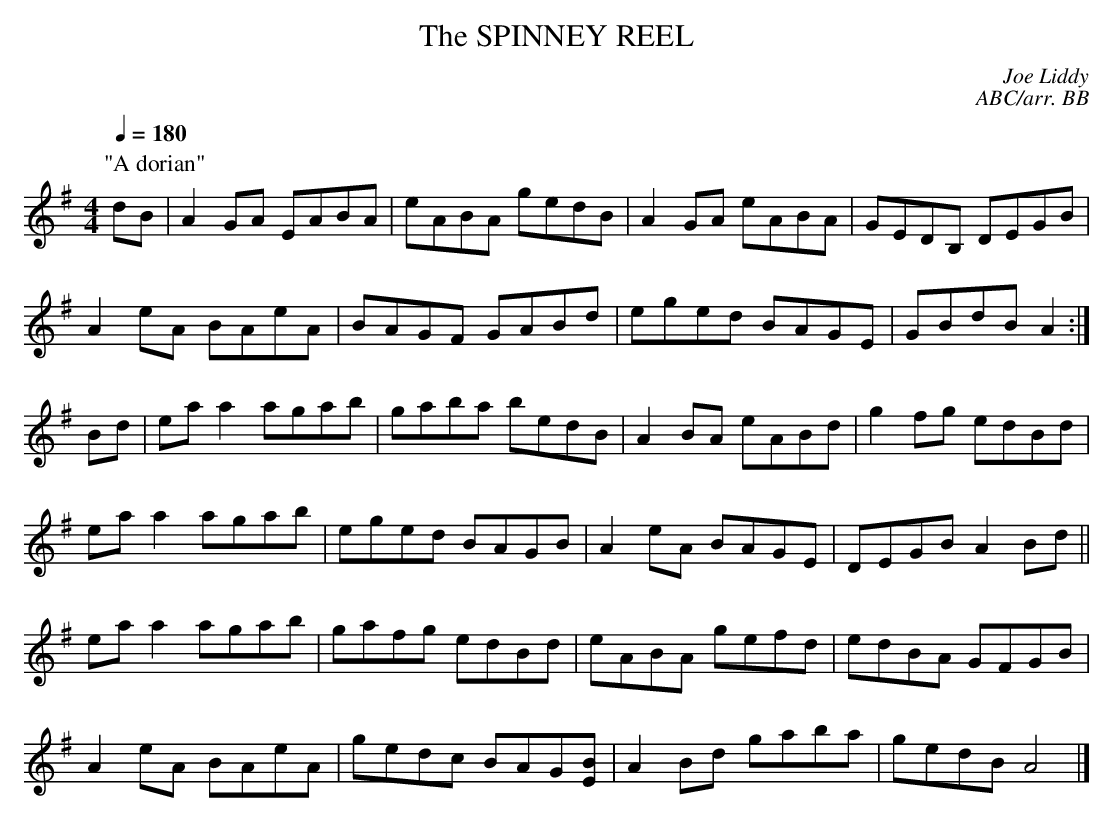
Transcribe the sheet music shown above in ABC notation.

X:1
T:SPINNEY REEL, The
C:Joe Liddy
C:ABC/arr. BB
Q:1/4=180
L:1/8
M:4/4
K:G
P:"A dorian"
dB|A2GA EABA|eABA gedB|A2GA eABA|GEDB, DEGB |
A2 eA BAeA|BAGF GABd|eged BAGE|GBdB A2 :|
Bd|ea a2 agab|gaba bedB|A2 BA eABd|g2 fg edBd |
ea a2 agab|eged BAGB|A2 eA BAGE|DEGB A2 Bd ||
ea a2 agab|gafg edBd|eABA gefd|edBA GFGB |
A2 eA BAeA|gedc BAG[EB]|A2 Bd gaba|gedB A4|]
